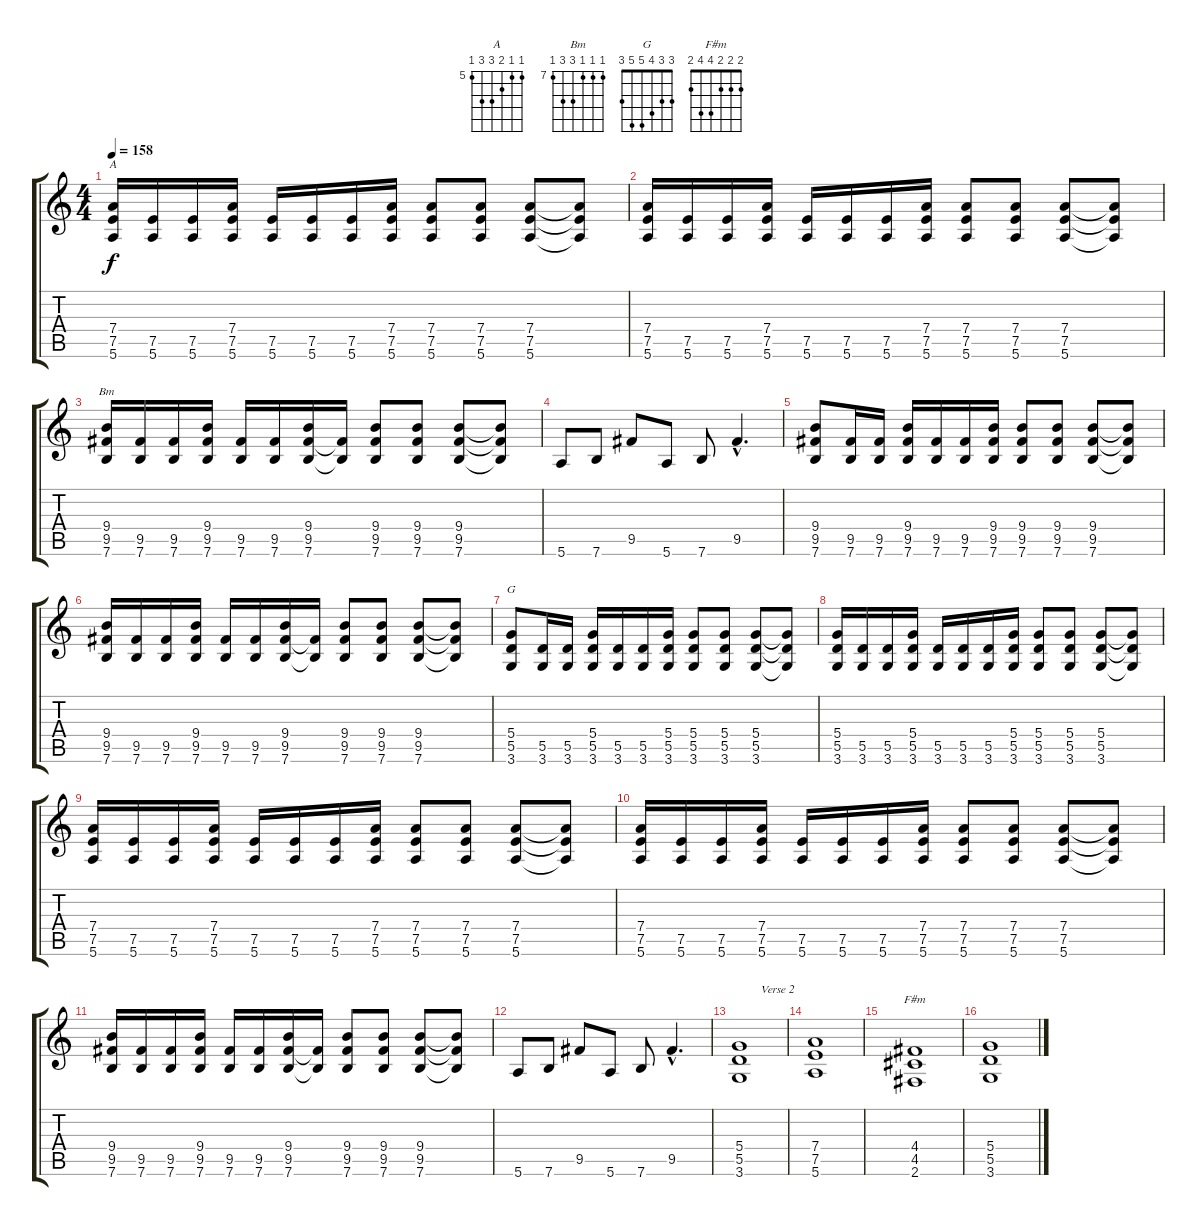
\track "" {instrument overdrivenguitar}
\staff {score tabs}
\tuning (E4 B3 G3 D3 A2 E2) {hide}
\chord ("A" 5 5 6 7 7 5) {firstfret 5}
\chord ("Bm" 7 7 7 9 9 7) {firstfret 7}
\chord ("G" 3 3 4 5 5 3)
\chord ("F#m" 2 2 2 4 4 2)
\ts (4 4)
\tempo 158
\clef g2
\ks c
(7.4 7.5 5.6).16{ch "A" dy f} (7.5 5.6).16 (7.5 5.6).16 (7.4 7.5 5.6).16 (7.5 5.6).16 (7.5 5.6).16 (7.5 5.6).16 (7.4 7.5 5.6).16 (7.4 7.5 5.6).8 (7.4 7.5 5.6).8 (7.4 7.5 5.6).8 (7.4{t} 7.5{t} 5.6{t}).8 |
(7.4 7.5 5.6).16 (7.5 5.6).16 (7.5 5.6).16 (7.4 7.5 5.6).16 (7.5 5.6).16 (7.5 5.6).16 (7.5 5.6).16 (7.4 7.5 5.6).16 (7.4 7.5 5.6).8 (7.4 7.5 5.6).8 (7.4 7.5 5.6).8 (7.4{t} 7.5{t} 5.6{t}).8 |
(9.4 9.5 7.6).16{ch "Bm"} (9.5 7.6).16 (9.5 7.6).16 (9.4 9.5 7.6).16 (9.5 7.6).16 (9.5 7.6).16 (9.4 9.5 7.6).16 (9.5{t} 7.6{t}).16 (9.4 9.5 7.6).8 (9.4 9.5 7.6).8 (9.4 9.5 7.6).8 (9.4{t} 9.5{t} 7.6{t}).8 |
5.6.8 7.6.8 9.5.8 5.6.8 7.6.8 9.5{hac}.4{d} |
(9.4 9.5 7.6).8 (9.5 7.6).16 (9.5 7.6).16 (9.4 9.5 7.6).16 (9.5 7.6).16 (9.5 7.6).16 (9.4 9.5 7.6).16 (9.4 9.5 7.6).8 (9.4 9.5 7.6).8 (9.4 9.5 7.6).8 (9.4{t} 9.5{t} 7.6{t}).8 |
(9.4 9.5 7.6).16 (9.5 7.6).16 (9.5 7.6).16 (9.4 9.5 7.6).16 (9.5 7.6).16 (9.5 7.6).16 (9.4 9.5 7.6).16 (9.5{t} 7.6{t}).16 (9.4 9.5 7.6).8 (9.4 9.5 7.6).8 (9.4 9.5 7.6).8 (9.4{t} 9.5{t} 7.6{t}).8 |
(5.4 5.5 3.6).8{ch "G"} (5.5 3.6).16 (5.5 3.6).16 (5.4 5.5 3.6).16 (5.5 3.6).16 (5.5 3.6).16 (5.4 5.5 3.6).16 (5.4 5.5 3.6).8 (5.4 5.5 3.6).8 (5.4 5.5 3.6).8 (5.4{t} 5.5{t} 3.6{t}).8 |
(5.4 5.5 3.6).16 (5.5 3.6).16 (5.5 3.6).16 (5.4 5.5 3.6).16 (5.5 3.6).16 (5.5 3.6).16 (5.5 3.6).16 (5.4 5.5 3.6).16 (5.4 5.5 3.6).8 (5.4 5.5 3.6).8 (5.4 5.5 3.6).8 (5.4{t} 5.5{t} 3.6{t}).8 |
(7.4 7.5 5.6).16 (7.5 5.6).16 (7.5 5.6).16 (7.4 7.5 5.6).16 (7.5 5.6).16 (7.5 5.6).16 (7.5 5.6).16 (7.4 7.5 5.6).16 (7.4 7.5 5.6).8 (7.4 7.5 5.6).8 (7.4 7.5 5.6).8 (7.4{t} 7.5{t} 5.6{t}).8 |
(7.4 7.5 5.6).16 (7.5 5.6).16 (7.5 5.6).16 (7.4 7.5 5.6).16 (7.5 5.6).16 (7.5 5.6).16 (7.5 5.6).16 (7.4 7.5 5.6).16 (7.4 7.5 5.6).8 (7.4 7.5 5.6).8 (7.4 7.5 5.6).8 (7.4{t} 7.5{t} 5.6{t}).8 |
(9.4 9.5 7.6).16 (9.5 7.6).16 (9.5 7.6).16 (9.4 9.5 7.6).16 (9.5 7.6).16 (9.5 7.6).16 (9.4 9.5 7.6).16 (9.5{t} 7.6{t}).16 (9.4 9.5 7.6).8 (9.4 9.5 7.6).8 (9.4 9.5 7.6).8 (9.4{t} 9.5{t} 7.6{t}).8 |
5.6.8 7.6.8 9.5.8 5.6.8 7.6.8 9.5{hac}.4{d} |
(5.4 5.5 3.6).1{txt "       Verse 2"} |
(7.4 7.5 5.6).1 |
(4.4 4.5 2.6).1{ch "F#m"} |
(5.4 5.5 3.6).1
